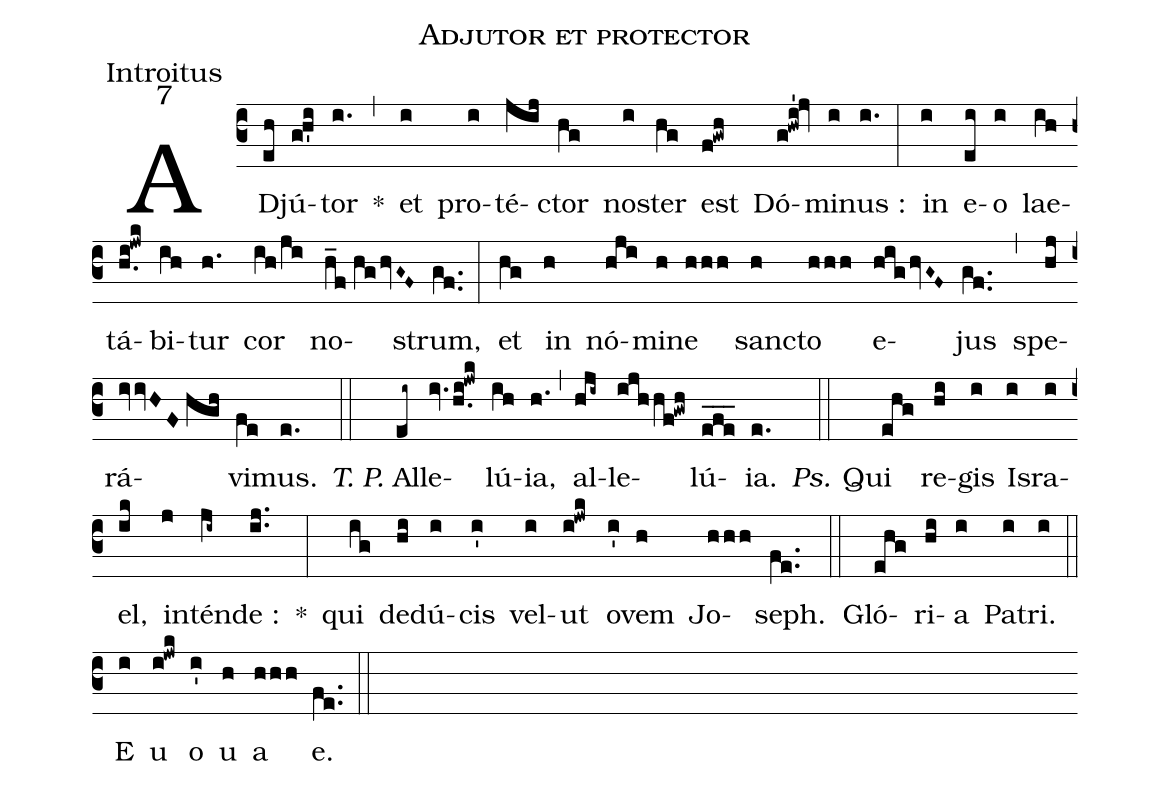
name:Adjutor et protector;
office-part:Introitus;
mode:7;
%%
(c3) AD(eh)jú(gh'i)tor(i.) *(,) et(i) pro(i)té(jij)ctor(hg) no(i)ster(hg) est(f!gwh) Dó(g!hwi'!jv)mi(i)nus :(i.) (:) in(i) e(ei)o(i) lae(ih)tá(h.i!jwk)bi(ih)tur(h.) cor(ih/ji) no(h_f//hghvG~F~)strum,(gf..) (:) et(hg) in(h) nó(hji)mi(h)ne(hhh) san(h)cto(hhh) e(highvG~F~)jus(gf..) (,) spe(hj)rá(ivvHF//hgh)vi(fe)mus.(e.) (::) <nlba><i>T. P.</i> Al(ei~)le(iv.h.i!jwk)lú(ih){ia},</nlba>(h.) (,) al(hji~)le(ijhhf!gwh)lú(efe___){ia}.(e.) (::) <i>Ps.</i> Qui(ehg) re(hi)gis(i) Is(i)ra(i)el,(ik) in(j)tén(ji~)de :(ij..) *(:) qui(ig) de(hi)dú(i)cis(i') vel(i)ut(i!jwk) o(i')vem(h) Jo(hhh)seph.(fe..) (::) Gló(ehg)ri(hi)a(i) Pa(i)tri.(i) (::) <eu>E(i) u(i!jwk) o(i') u(h) a(hhh) e.</eu>(fe..) (::)
